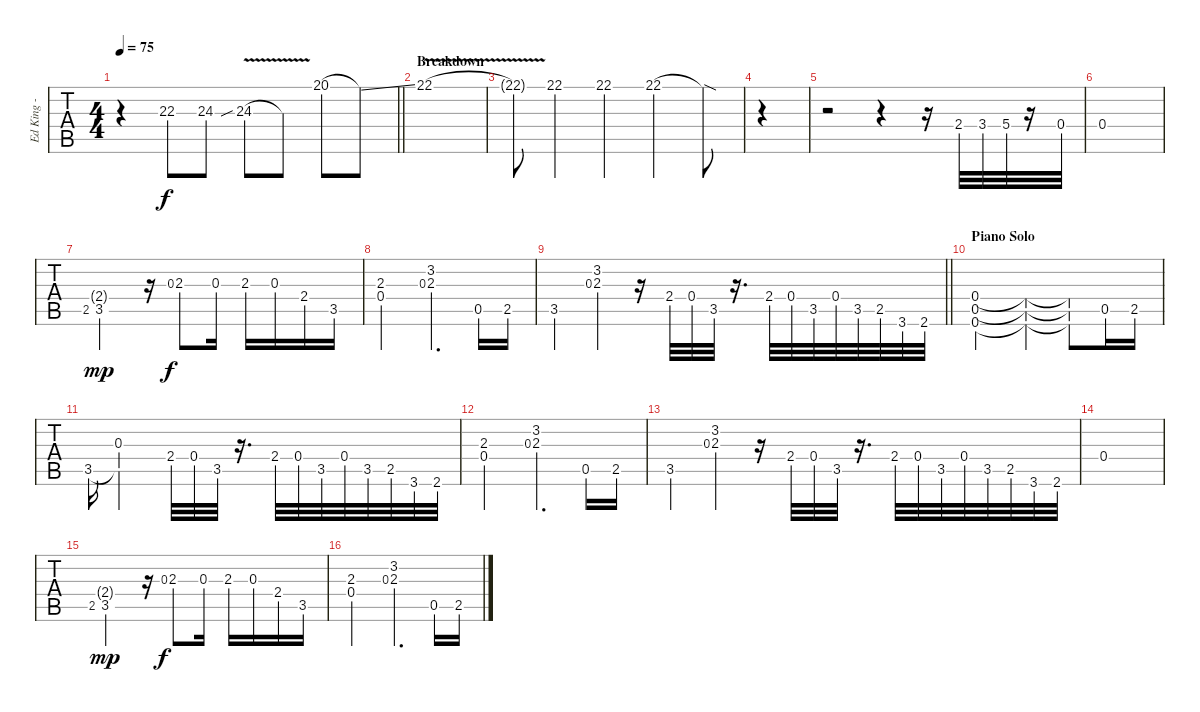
\track ("Ed King - Slide Guitar" "Ed King - ") {instrument overdrivenguitar}
\staff {tabs}
\tuning (E4 B3 G3 D3 A2 D2) {hide}
\ts (4 4)
\tempo 75
\clef g2
\barLineRight lightlight
\ks c
r.4{dy f} 22.3.8 24.3.8 24.3{v sib}.8 24.3{t}.8 20.1.8 20.1{ss t}.8 |
\section ("" "Breakdown")
22.1{v}.1 |
22.1{t}.8 22.1.4 22.1.4 22.1.4 22.1{sod t}.8 |
|
r.2 r.4 r.16 2.4.32 3.4.32 5.4.32 r.16 0.4.32 |
0.4.1 |
2.5.8{gr} (2.4{g} 3.5).2{dy mp} r.16 0.3.8{gr dy f} 2.3.8 0.3.16 2.3.16 0.3.16 2.4.16 3.5.16 |
(2.3 0.4).2 0.3.8{gr} (3.2 2.3).4{d} 0.5.16 2.5.16 |
\barLineRight lightlight
3.5.4 0.3.8{gr} (3.2 2.3).4 r.16 2.4.32 0.4.32 3.5.32 r.16{d} 2.4.32 0.4.32 3.5.32 0.4.32 3.5.32 2.5.32 3.6.32 2.6.32 |
\section ("" "Piano Solo")
(0.4 0.5 0.6).2 (0.4{t} 0.5{t} 0.6{t}).4 (0.4{t} 0.5{t} 0.6{t}).8 0.5.16 2.5.16 |
3.5.16 (0.3 3.5{t}).2 2.4.32 0.4.32 3.5.32 r.16{d} 2.4.32 0.4.32 3.5.32 0.4.32 3.5.32 2.5.32 3.6.32 2.6.32 |
(2.3 0.4).2 0.3.8{gr} (3.2 2.3).4{d} 0.5.16 2.5.16 |
3.5.4 0.3.8{gr} (3.2 2.3).4 r.16 2.4.32 0.4.32 3.5.32 r.16{d} 2.4.32 0.4.32 3.5.32 0.4.32 3.5.32 2.5.32 3.6.32 2.6.32 |
0.4.1 |
2.5.8{gr} (2.4{g} 3.5).2{dy mp} r.16 0.3.8{gr dy f} 2.3.8 0.3.16 2.3.16 0.3.16 2.4.16 3.5.16 |
(2.3 0.4).2 0.3.8{gr} (3.2 2.3).4{d} 0.5.16 2.5.16
